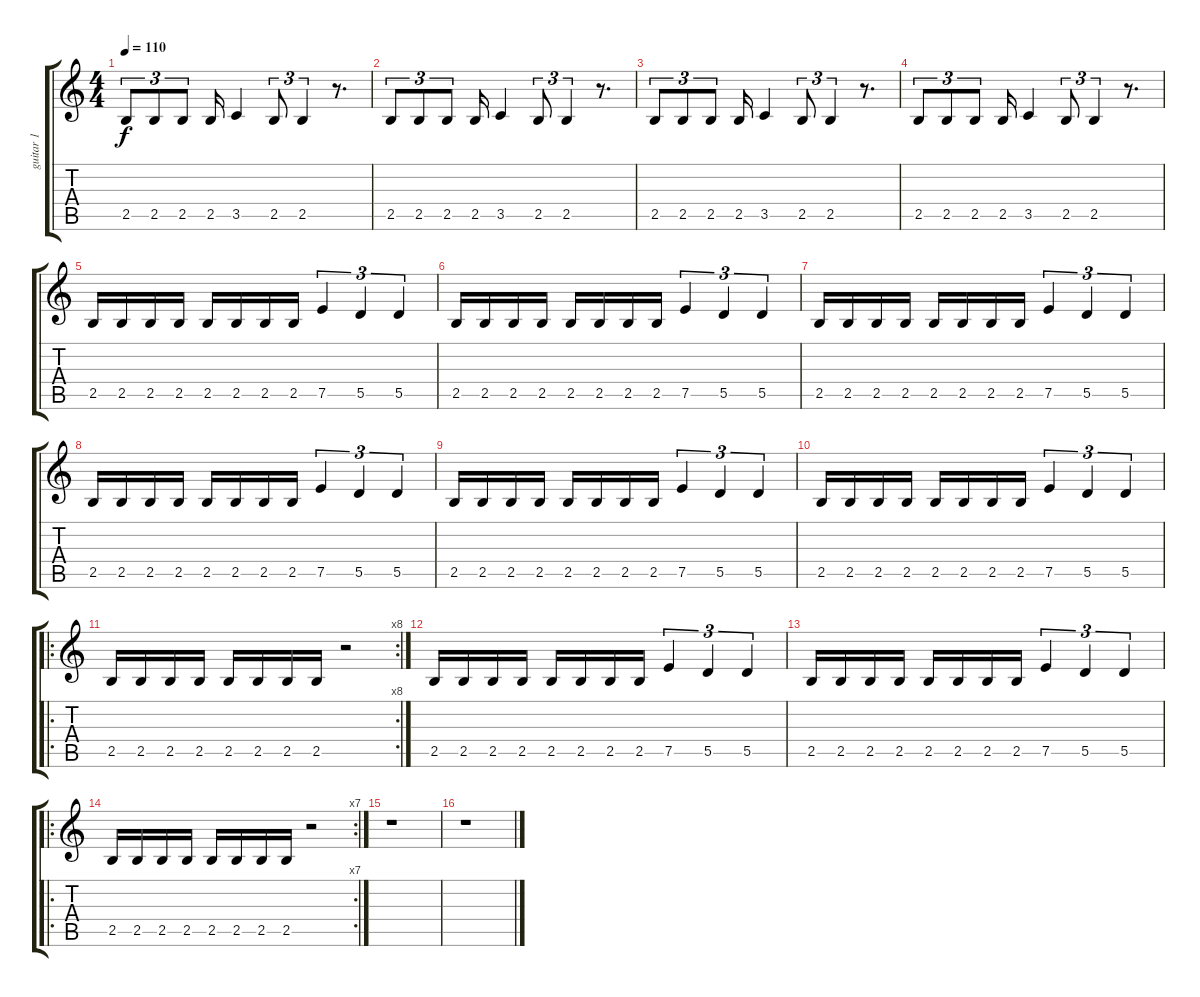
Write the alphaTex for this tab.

\track ("guitar 1" "guitar 1") {instrument distortionguitar}
\staff {score tabs}
\tuning (E4 B3 G3 D3 A2 E2) {hide}
\ts (4 4)
\tempo 110
\clef g2
\ks c
2.5.8{tu (3 2) dy f instrument distortionguitar} 2.5.8{tu (3 2)} 2.5.8{tu (3 2)} 2.5.16 3.5.4 2.5.8{tu (3 2)} 2.5.4{tu (3 2)} r.8{d} |
2.5.8{tu (3 2)} 2.5.8{tu (3 2)} 2.5.8{tu (3 2)} 2.5.16 3.5.4 2.5.8{tu (3 2)} 2.5.4{tu (3 2)} r.8{d} |
2.5.8{tu (3 2)} 2.5.8{tu (3 2)} 2.5.8{tu (3 2)} 2.5.16 3.5.4 2.5.8{tu (3 2)} 2.5.4{tu (3 2)} r.8{d} |
2.5.8{tu (3 2)} 2.5.8{tu (3 2)} 2.5.8{tu (3 2)} 2.5.16 3.5.4 2.5.8{tu (3 2)} 2.5.4{tu (3 2)} r.8{d} |
2.5.16 2.5.16 2.5.16 2.5.16 2.5.16 2.5.16 2.5.16 2.5.16 7.5.4{tu (3 2)} 5.5.4{tu (3 2)} 5.5.4{tu (3 2)} |
2.5.16 2.5.16 2.5.16 2.5.16 2.5.16 2.5.16 2.5.16 2.5.16 7.5.4{tu (3 2)} 5.5.4{tu (3 2)} 5.5.4{tu (3 2)} |
2.5.16 2.5.16 2.5.16 2.5.16 2.5.16 2.5.16 2.5.16 2.5.16 7.5.4{tu (3 2)} 5.5.4{tu (3 2)} 5.5.4{tu (3 2)} |
2.5.16 2.5.16 2.5.16 2.5.16 2.5.16 2.5.16 2.5.16 2.5.16 7.5.4{tu (3 2)} 5.5.4{tu (3 2)} 5.5.4{tu (3 2)} |
2.5.16 2.5.16 2.5.16 2.5.16 2.5.16 2.5.16 2.5.16 2.5.16 7.5.4{tu (3 2)} 5.5.4{tu (3 2)} 5.5.4{tu (3 2)} |
2.5.16 2.5.16 2.5.16 2.5.16 2.5.16 2.5.16 2.5.16 2.5.16 7.5.4{tu (3 2)} 5.5.4{tu (3 2)} 5.5.4{tu (3 2)} |
\ro
\rc 8
2.5.16 2.5.16 2.5.16 2.5.16 2.5.16 2.5.16 2.5.16 2.5.16 r.2 |
2.5.16 2.5.16 2.5.16 2.5.16 2.5.16 2.5.16 2.5.16 2.5.16 7.5.4{tu (3 2)} 5.5.4{tu (3 2)} 5.5.4{tu (3 2)} |
2.5.16 2.5.16 2.5.16 2.5.16 2.5.16 2.5.16 2.5.16 2.5.16 7.5.4{tu (3 2)} 5.5.4{tu (3 2)} 5.5.4{tu (3 2)} |
\ro
\rc 7
2.5.16 2.5.16 2.5.16 2.5.16 2.5.16 2.5.16 2.5.16 2.5.16 r.2 |
r.1 |
r.1
